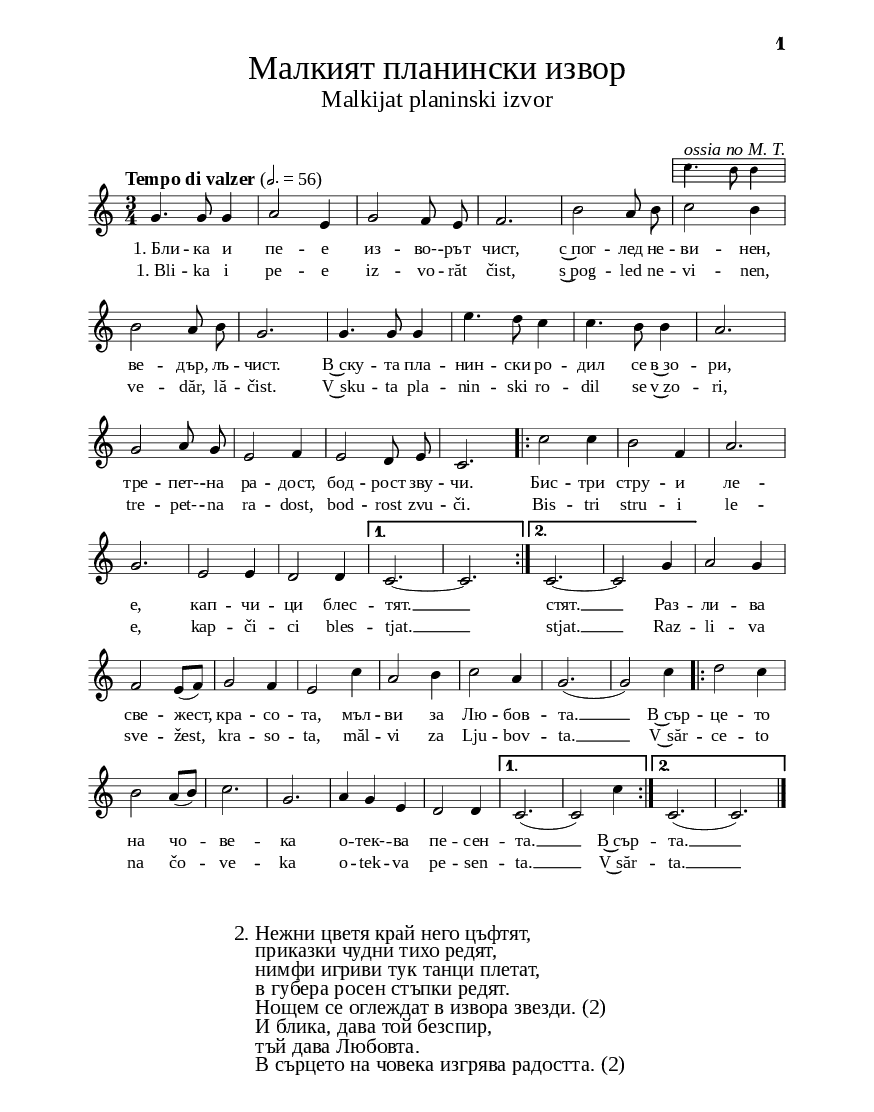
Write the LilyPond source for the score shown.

\version "2.24.3"

% include paper part and global functions
\include "include/globals.ily"

\bookpart {
  \label #'ref165
  \tocItem \markup "Малкият планински извор – Malkijat planinski izvor"
  \include "include/bookpart-paper.ily"
  \score {
    \include "include/score-layout.ily"

    \new Staff = main \relative  c'{
      \clef treble
      \key c \major
      \time 3/4
      \tempoFunc "Tempo di valzer" 2. "56"
      \autoBeamOff
      g'4. g8 g4 | % 2
      a2 e4 | % 3
      g2 f8 e8 | % 4
      f2. | % 5
      b2 a8  b8 | % 6
      <<
        { c2  b4 }
        \new Staff \with {
          \override VerticalAxisGroup.default-staff-staff-spacing =
          #'((basic-distance . 5.5)
             (padding . -10))
          \remove "Time_signature_engraver"
          alignAboveContext = #"main"
          fontSize = #-1.5
          \override StaffSymbol.staff-space = #(magstep -2)
          \override StaffSymbol.thickness = #(magstep -2)
          firstClef = ##f
        }
        {\autoBeamOff c4. ^\markup { \large \italic "ossia по М. Т." } b8 b4}
      >>
      \break | % 7
      b2 a8  b8 | % 8
      g2. | % 9
      g4. g8 g4 |
      e'4.  d8  c4 | % 11
      c4.  b8  b4 | % 12
      a2. \break | % 13
      g2 a8 g8 | % 14
      e2 f4 | % 15
      e2 d8 e8 | % 16
      c2. \repeat volta 2 {
        | % 17
        c'2  c4 | % 18
        b2 f4  | % 19
        a2. \break |
        g2. | % 21
        e2 e4 | % 22
        d2 d4
      }
      \alternative {
        {
          | % 23
          c2. ~ | % 24
          c2.
        }
        {
          | % 25
          c2. ~ | % 26
          c2 g'4
        }
      }
      a2 g4 \break | % 28
      f2 e8 ([ f8] ) | % 29
      g2 f4 |
      e2  c'4 | % 31
      a2  b4 | % 32
      c2 a4 | % 33
      g2. ( | % 34
      g2 )  c4
      \repeat volta 2 {
        | % 35
        d2  c4 \break | % 36
        b2 a8 [(  b8 )] | % 37
        c2. | % 38
        g2. | % 39
        a4 g4 e4 |
        d2 d4
      }

      \alternative {
        {
          | % 41
          c2. ( | % 42
          c2 )  c'4
        }
        {
          | % 43
          c,2. ( | % 44
          c2. )
        }
      }
      \bar "|."
    }

    \addlyrics {
      "1. Бли" -- ка и пе -- е из -- "во-" --
      рът чист, с~пог -- лед не -- ви --
      нен, ве -- дър, лъ -- чист. В~ску --
      та пла -- нин -- ски ро -- дил се
      в~зо -- ри, тре -- "пет-" -- на ра --
      дост, бод -- рост зву -- чи. Бис --
      три стру -- и ле -- е, кап -- чи --
      ци блес -- тят. __   стят. __   Раз --
      ли -- ва све -- жест,  кра -- со
      -- та, мъл -- ви за Лю -- бов -- та. __
      В~сър -- це -- то на чо -- ве
      -- ка о -- "тек-" -- ва пе -- сен -- та. __
      В~сър -- та. __

    }

    \addlyrics {
      "1. Bli" -- ka i pe -- e iz -- vo --
      răt čist, s~pog -- led ne -- vi --
      nen, ve -- dăr, lă -- čist. V~sku --
      ta pla -- nin -- ski ro -- dil se
      v~zo -- ri, tre -- "pet-" -- na ra --
      dost, bod -- rost zvu -- či. Bis --
      tri stru -- i le -- e, kap -- či --
      ci bles -- tjat. __   stjat. __   Raz --
      li -- va sve -- žest,  kra -- so
      -- ta, măl -- vi za Lju -- bov -- ta. __
      V~săr -- ce -- to na čo -- ve
      -- ka o -- tek -- va pe -- sen -- ta. __
      V~săr -- ta. __

    }
    \header {
      title = \titleFunc "Малкият планински извор" "Malkijat planinski izvor"
    }

    \midi{}

  } % score
  %\markup \dc-two "D.C." "con repitione"

  \markup \vspace #2

  \markup \abs-fontsize #10 {
    \hspace #20
    \override #`(baseline-skip . ,bgCoupletBaselineSkip) % affects space between column lines
    \column {
      \line {   2. Нежни цветя край него цъфтят, }
      \line {   "   "  приказки чудни тихо редят,  }
      \line {   "   " нимфи игриви тук танци плетат, }
      \line {   "   "  в губера росен стъпки редят. }
      \line {   "   "  Нощем се оглеждат в извора звезди. (2)}
      \line {   "   "  И блика, дава  той безспир, }
      \line {   "   " тъй дава Любовта. }
      \line {   "   "   В сърцето на човека изгрява радостта. (2)}
    }
  } % markup
  \pageBreak
  \markup \abs-fontsize #10 {
    \hspace #20
    \override #`(baseline-skip . ,bgCoupletBaselineSkip) % affects space between column lines
    \column {
      \line {   2. Nežni cvetja kraj nego căftjat, }
      \line {   "   "  prikazki čudni tiho redjat,  }
      \line {   "   " nimfi igrivi tuk tanci pletat, }
      \line {   "   "  v gubera rosen stăpki redjat. }
      \line {   "   "  Noštem se ogleždat v izvora  zvezdi. (2)}
      \line {   "   "  I blika, dava  toj bezspir, tăj dava Ljubovta. }
      \line {   "   "   V sărceto na čoveka izgrjava radostta. (2)}
    } %column
  } % markup

  \markup \vspace #3
  % include foreign translation(s) of the song
  \version "2.24.4"

\markup \fill-line { \fontsize #deTitleFontSize "Die kleine Bergquelle" }

\markup \null
\markup \null
\markup \abs-fontsize #10 {
   \hspace #20
  \override #`(baseline-skip . ,deCoupletBaselineSkip)

  \column {

 \line { 1.  Die reine Quelle sprudelt und singt}

\line {   "   "mit einem unschuldigen, munteren, hellen Blick.}

\line {   "   "Im Schoss des Gebirges in der Morgenröte geboren,}

\line {   "   "bebende Freude, Munterkeit erklingt. }

\line {   "   "Klare Rinnsale singen, ihre Tropfen funkeln. }

\line {   "   "Klare Rinnsale singen, ihre Tropfen funkeln.  }

\line {   "   "Sie verbreitet Frische und Schönheit}

 \line {   "   "Sie flüstert von der Liebe. }

\line {   "   "Im Herzen des Menschen hallt das Lied wider.}

\line { " "}

\line { 2. Zarte Blumen blühen um sie herum,}

\line {   "   "sie erzählen leise von wunderbaren Märchen.}

 \line {   "   "Spielerische Nymphen stricken hier Tänze,}

\line {   "   "auf einem taubedeckten Teppich schwingen Schritte. }

\line {   "   "Nachts spiegeln sich die Sterne in der Quelle.}

\line {   "   "Und sie sprudelt und gibt unaufhörlich.}

\line {   "   "So gibt die Liebe. }

\line {   "   "In den Herzen der Menschen geht die Freude auf. }

\line {   "   "In den Herzen der Menschen geht die Freude auf.}
  }
}



} % bookpart
